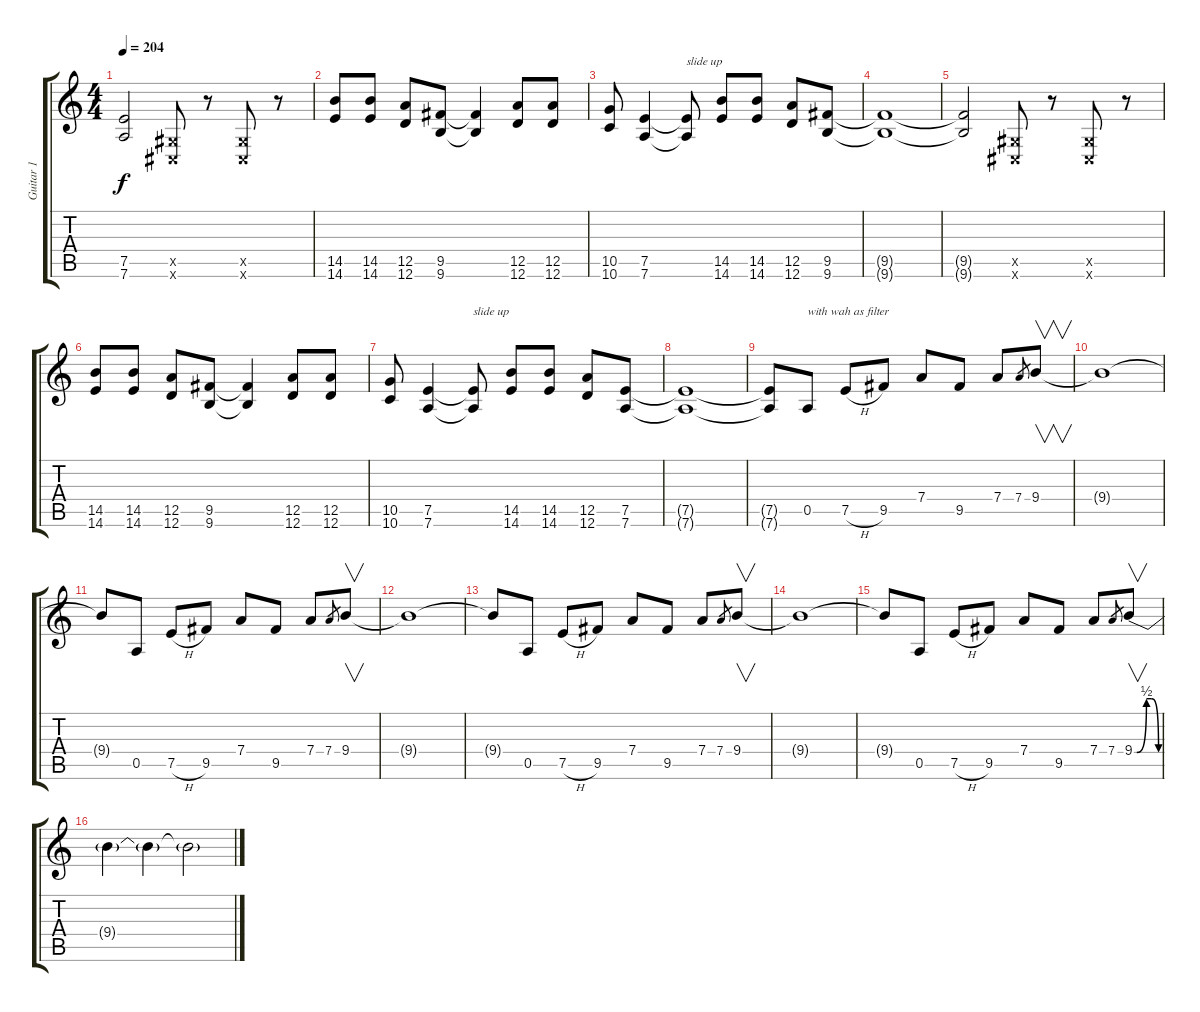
\track ("Guitar 1" "Guitar 1") {instrument overdrivenguitar}
\staff {score tabs}
\tuning (E4 B3 G3 D3 A2 D2) {hide}
\ts (4 4)
\tempo 204
\clef g2
\ks c
(7.5{t} 7.6{t}).2{dy f} (-1.5{x} -1.6{x}).8 r.8 (-1.5{x} -1.6{x}).8 r.8 |
(14.5 14.6).8 (14.5 14.6).8 (12.5 12.6).8 (9.5 9.6).8 (9.5{t} 9.6{t}).4 (12.5 12.6).8 (12.5 12.6).8 |
(10.5 10.6).8 (7.5 7.6).4 (7.5{t} 7.6{t}).8{txt "slide up"} (14.5 14.6).8 (14.5 14.6).8 (12.5 12.6).8 (9.5 9.6).8 |
(9.5{t} 9.6{t}).1 |
(9.5{t} 9.6{t}).2 (-1.5{x} -1.6{x}).8 r.8 (-1.5{x} -1.6{x}).8 r.8 |
(14.5 14.6).8 (14.5 14.6).8 (12.5 12.6).8 (9.5 9.6).8 (9.5{t} 9.6{t}).4 (12.5 12.6).8 (12.5 12.6).8 |
(10.5 10.6).8 (7.5 7.6).4 (7.5{t} 7.6{t}).8{txt "slide up"} (14.5 14.6).8 (14.5 14.6).8 (12.5 12.6).8 (7.5 7.6).8 |
(7.5{t} 7.6{t}).1 |
(7.5{t} 7.6{t}).8 0.5.8{txt "with wah as filter"} 7.5{h}.8 9.5.8 7.4.8 9.5.8 7.4.8 7.4.8{gr} 9.4.8{v} |
9.4{t}.1 |
9.4{t}.8 0.5.8 7.5{h}.8 9.5.8 7.4.8 9.5.8 7.4.8 7.4.8{gr} 9.4.8{v} |
9.4{t}.1 |
9.4{t}.8 0.5.8 7.5{h}.8 9.5.8 7.4.8 9.5.8 7.4.8 7.4.8{gr} 9.4.8{v} |
9.4{t}.1 |
9.4{t}.8 0.5.8 7.5{h}.8 9.5.8 7.4.8 9.5.8 7.4.8 7.4.8{gr} 9.4{be (custom 0 0 6 0 30 2 42 2 60 0)}.8{v} |
9.4{t}.4 9.4{t}.4 9.4{t}.2
